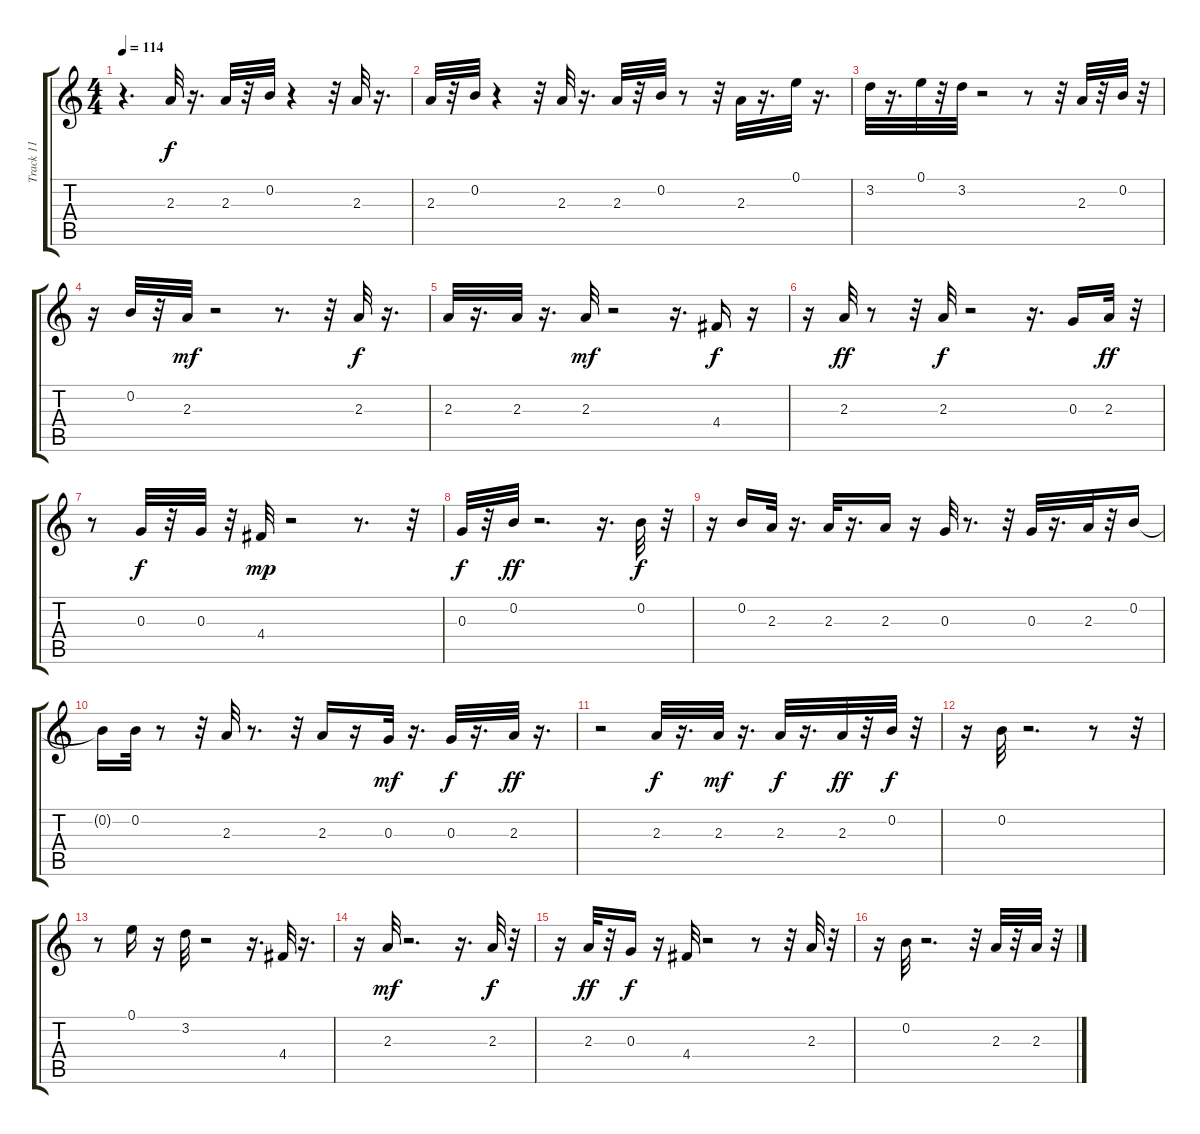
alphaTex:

\track ("Track 11" "Track 11") {instrument overdrivenguitar}
\staff {score tabs}
\tuning (E4 B3 G3 D3 A2 E2) {hide}
\ts (4 4)
\tempo 114
\clef g2
\ks c
r.4{d dy f} 2.3.32 r.16{d} 2.3.32 r.32 0.2.32 r.4 r.32 2.3.32 r.16{d} |
2.3.32 r.32 0.2.32 r.4 r.32 2.3.32 r.16{d} 2.3.32 r.32 0.2.32 r.8 r.32 2.3.32 r.16{d} 0.1.32 r.16{d} |
3.2.32 r.16{d} 0.1.32 r.32 3.2.32 r.2 r.8 r.32 2.3.32 r.32 0.2.32 r.32 |
r.16 0.2.32 r.32 2.3.32{dy mf} r.2 r.8{d} r.32 2.3.32{dy f} r.16{d} |
2.3.32 r.16{d} 2.3.32 r.16{d} 2.3.32{dy mf} r.2 r.16{d} 4.4.16{dy f} r.16 |
r.16 2.3.32{dy ff} r.8 r.32 2.3.32{dy f} r.2 r.16{d} 0.3.16 2.3.32{dy ff} r.32 |
r.8 0.3.32{dy f} r.32 0.3.32 r.32 4.4.32{dy mp} r.2 r.8{d} r.32 |
0.3.32{dy f} r.32 0.2.32{dy ff} r.2{d} r.16{d} 0.2.32{dy f} r.32 |
r.16 0.2.16 2.3.32 r.16{d} 2.3.32 r.16{d} 2.3.16 r.16 0.3.32 r.8{d} r.32 0.3.32 r.16{d} 2.3.32 r.32 0.2.16 |
0.2{t}.16 0.2.32 r.8 r.32 2.3.32 r.8{d} r.32 2.3.16 r.16 0.3.32{dy mf} r.16{d} 0.3.32{dy f} r.16{d} 2.3.32{dy ff} r.16{d} |
r.2 2.3.32{dy f} r.16{d} 2.3.32{dy mf} r.16{d} 2.3.32{dy f} r.16{d} 2.3.32{dy ff} r.32 0.2.32{dy f} r.32 |
r.16 0.2.32 r.2{d} r.8 r.32 |
r.8 0.1.16 r.16 3.2.32 r.2 r.16{d} 4.4.32 r.16{d} |
r.16 2.3.32{dy mf} r.2{d} r.16{d} 2.3.32{dy f} r.32 |
r.16 2.3.32{dy ff} r.32 0.3.16{dy f} r.16 4.4.32 r.2 r.8 r.32 2.3.32 r.32 |
r.16 0.2.32 r.2{d} r.32 2.3.32 r.32 2.3.32 r.32
